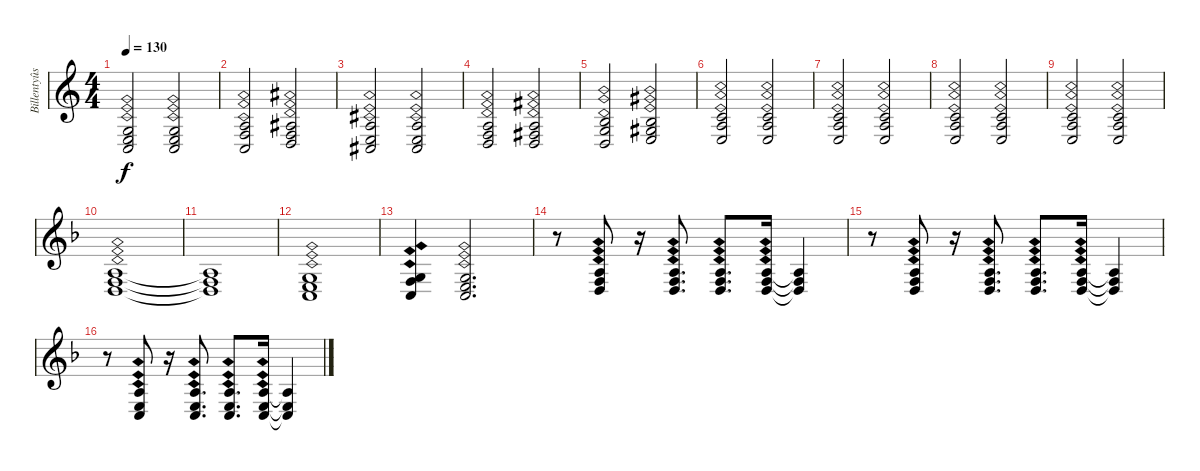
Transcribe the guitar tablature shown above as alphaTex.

\track ("Billentyûs 2 (Jon Lord)" "Billentyûs") {instrument rockorgan}
\staff {score}
\tuning (E4 B3 G3 D3 A2 E2 B1) {hide}
\ts (4 4)
\tempo 130
\clef g2
\ks c
(0.3{ph 12} 2.4{ph 12} 3.5{ph 12}).2{dy f volume 9} (0.3{ph 12} 2.4{ph 12} 3.5{ph 12}).2 |
(2.3{ph 12} 3.4{ph 12} 3.5{ph 12}).2 (3.3{ph 12} 3.4{ph 12} 5.5{ph 12}).2 |
(2.3{ph 12} 2.4{ph 12} 4.5{ph 12}).2 (2.3{ph 12} 2.4{ph 12} 4.5{ph 12}).2 |
(2.3{ph 12} 3.4{ph 12} 5.5{ph 12}).2 (2.3{ph 12} 4.4{ph 12} 5.5{ph 12}).2 |
(0.2{ph 12} 0.3{ph 12} 0.4{ph 12}).2 (0.2{ph 12} 1.3{ph 12} 2.4{ph 12}).2 |
(1.2{ph 12} 2.3{ph 12} 2.4{ph 12}).2 (1.2{ph 12} 2.3{ph 12} 2.4{ph 12}).2 |
(1.2{ph 12} 2.3{ph 12} 2.4{ph 12}).2 (1.2{ph 12} 2.3{ph 12} 2.4{ph 12}).2 |
(1.2{ph 12} 2.3{ph 12} 2.4{ph 12}).2 (1.2{ph 12} 2.3{ph 12} 2.4{ph 12}).2 |
(1.2{ph 12} 2.3{ph 12} 2.4{ph 12}).2 (1.2{ph 12} 2.3{ph 12} 2.4{ph 12}).2 |
\ks f
(2.3{ph 12} 3.4{ph 12} 5.5{ph 12}).1 |
(2.3{t} 3.4{t} 5.5{t}).1 |
(0.3{ph 12} 2.4{ph 12} 3.5{ph 12}).1 |
(0.3{ph 12} 3.4{ph 12} 3.5{ph 12}).4 (0.3{ph 12} 2.4{ph 12} 3.5{ph 12}).2{d} |
r.8 (2.3{ph 12} 3.4{ph 12} 5.5{ph 12}).8 r.16 (2.3{ph 12} 3.4{ph 12} 5.5{ph 12}).8{d} (2.3{ph 12} 3.4{ph 12} 5.5{ph 12}).8{d} (2.3{ph 12} 3.4{ph 12} 5.5{ph 12}).16 (2.3{t} 3.4{t} 5.5{t}).4 |
r.8 (2.3{ph 12} 3.4{ph 12} 5.5{ph 12}).8 r.16 (2.3{ph 12} 3.4{ph 12} 5.5{ph 12}).8{d} (2.3{ph 12} 3.4{ph 12} 5.5{ph 12}).8{d} (2.3{ph 12} 3.4{ph 12} 5.5{ph 12}).16 (2.3{t} 3.4{t} 5.5{t}).4 |
r.8 (2.3{ph 12} 2.4{ph 12} 3.5{ph 12}).8 r.16 (2.3{ph 12} 2.4{ph 12} 3.5{ph 12}).8{d} (2.3{ph 12} 2.4{ph 12} 3.5{ph 12}).8{d} (2.3{ph 12} 2.4{ph 12} 3.5{ph 12}).16 (2.3{t} 2.4{t} 3.5{t}).4
